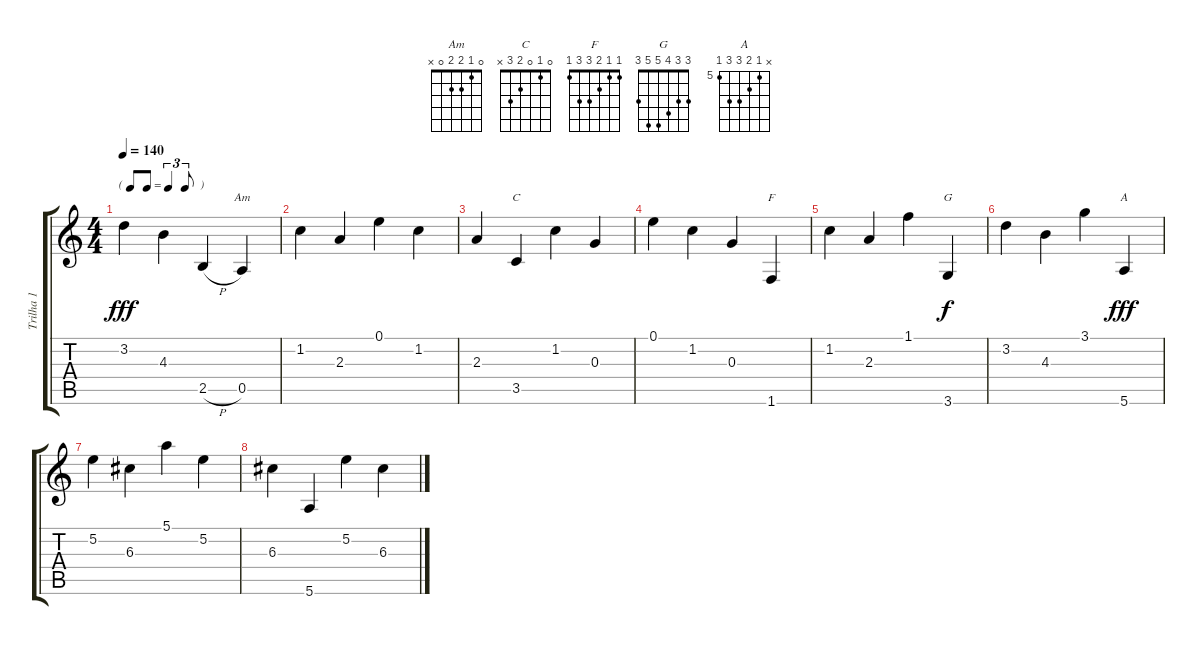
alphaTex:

\track ("Trilha 1" "Trilha 1") {instrument acousticguitarnylon}
\staff {score tabs}
\tuning (E4 B3 G3 D3 A2 E2) {hide}
\chord ("Am" 0 1 2 2 0 x)
\chord ("C" 0 1 0 2 3 x)
\chord ("F" 1 1 2 3 3 1)
\chord ("G" 3 3 4 5 5 3)
\chord ("A" x 5 6 7 7 5) {firstfret 5}
\ts (4 4)
\tf triplet8th
\tempo 140
\clef g2
\ks c
3.2.4{dy fff} 4.3.4 2.5{h}.4 0.5.4{ch "Am"} |
1.2.4 2.3.4 0.1.4 1.2.4 |
2.3.4 3.5.4{ch "C"} 1.2.4 0.3.4 |
0.1.4 1.2.4 0.3.4 1.6.4{ch "F"} |
1.2.4 2.3.4 1.1.4 3.6.4{ch "G" dy f} |
3.2.4 4.3.4 3.1.4 5.6.4{ch "A" dy fff} |
5.2.4 6.3.4 5.1.4 5.2.4 |
6.3.4 5.6.4 5.2.4 6.3.4
